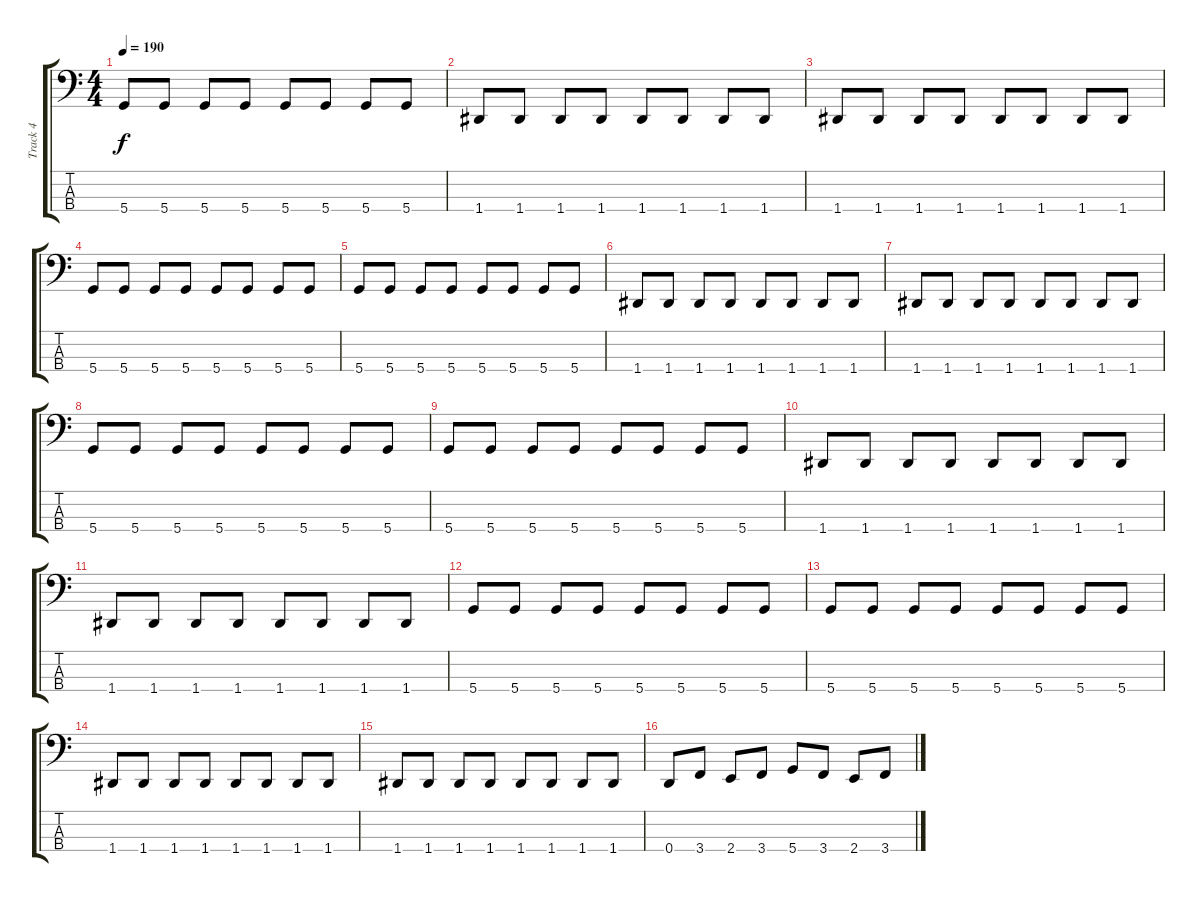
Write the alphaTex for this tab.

\track ("Track 4" "Track 4") {instrument electricbassfinger}
\staff {score tabs}
\tuning (F2 C2 G1 D1) {hide}
\ts (4 4)
\tempo 190
\clef f4
\ks c
5.4.8{dy f} 5.4.8 5.4.8 5.4.8 5.4.8 5.4.8 5.4.8 5.4.8 |
1.4.8 1.4.8 1.4.8 1.4.8 1.4.8 1.4.8 1.4.8 1.4.8 |
1.4.8 1.4.8 1.4.8 1.4.8 1.4.8 1.4.8 1.4.8 1.4.8 |
5.4.8 5.4.8 5.4.8 5.4.8 5.4.8 5.4.8 5.4.8 5.4.8 |
5.4.8 5.4.8 5.4.8 5.4.8 5.4.8 5.4.8 5.4.8 5.4.8 |
1.4.8 1.4.8 1.4.8 1.4.8 1.4.8 1.4.8 1.4.8 1.4.8 |
1.4.8 1.4.8 1.4.8 1.4.8 1.4.8 1.4.8 1.4.8 1.4.8 |
5.4.8 5.4.8 5.4.8 5.4.8 5.4.8 5.4.8 5.4.8 5.4.8 |
5.4.8 5.4.8 5.4.8 5.4.8 5.4.8 5.4.8 5.4.8 5.4.8 |
1.4.8 1.4.8 1.4.8 1.4.8 1.4.8 1.4.8 1.4.8 1.4.8 |
1.4.8 1.4.8 1.4.8 1.4.8 1.4.8 1.4.8 1.4.8 1.4.8 |
5.4.8 5.4.8 5.4.8 5.4.8 5.4.8 5.4.8 5.4.8 5.4.8 |
5.4.8 5.4.8 5.4.8 5.4.8 5.4.8 5.4.8 5.4.8 5.4.8 |
1.4.8 1.4.8 1.4.8 1.4.8 1.4.8 1.4.8 1.4.8 1.4.8 |
1.4.8 1.4.8 1.4.8 1.4.8 1.4.8 1.4.8 1.4.8 1.4.8 |
0.4.8 3.4.8 2.4.8 3.4.8 5.4.8 3.4.8 2.4.8 3.4.8
